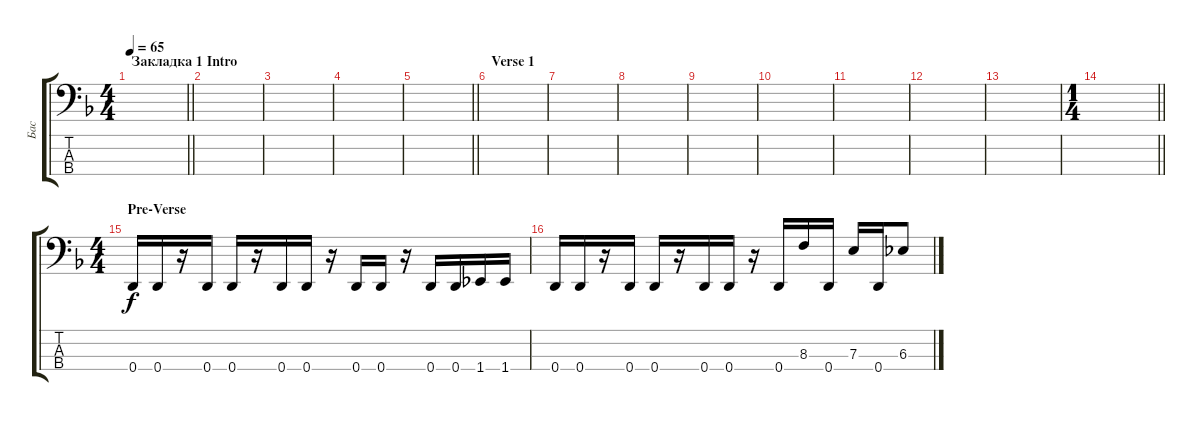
\track ("Бас" "Бас") {instrument electricbassfinger}
\staff {score tabs}
\tuning (G2 D2 A1 D1) {hide}
\ts (4 4)
\section ("" "Закладка 1")
\tempo 65
\clef f4
\barLineRight lightlight
\ks dminor
|
\section ("" "Intro")
|
|
|
\barLineRight lightlight
|
\section ("" "Verse 1")
|
|
|
|
|
|
|
|
\ts (1 4)
\barLineRight lightlight
|
\ts (4 4)
\section ("" "Pre-Verse")
0.4.16 0.4.16 r.16 0.4.16 0.4.16 r.16 0.4.16 0.4.16 r.16 0.4.16 0.4.16 r.16 0.4.16 0.4.16 1.4.16 1.4.16 |
0.4.16 0.4.16 r.16 0.4.16 0.4.16 r.16 0.4.16 0.4.16 r.16 0.4.16 8.3.16 0.4.16 7.3.16 0.4.16 6.3.8
